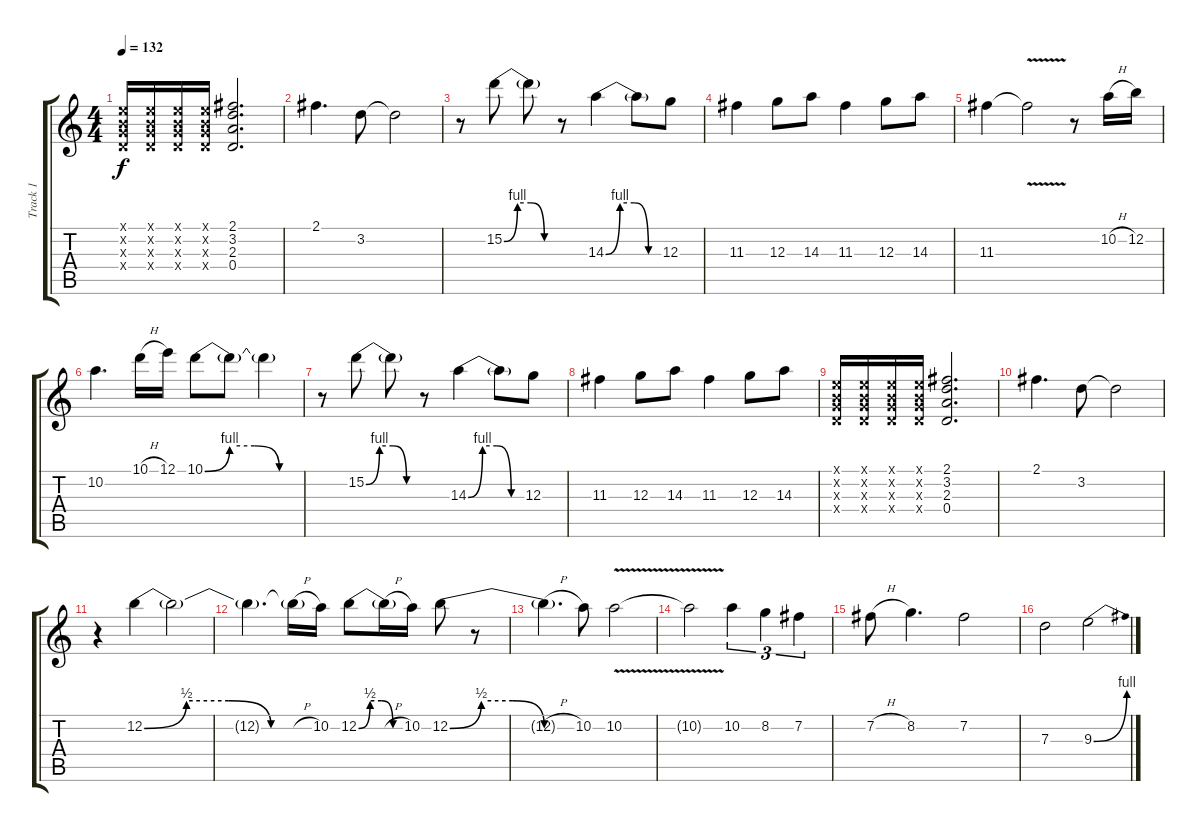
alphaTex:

\track ("Track 1" "Track 1") {instrument acousticguitarsteel}
\staff {score tabs}
\tuning (E4 B3 G3 D3 A2 E2) {hide}
\ts (4 4)
\tempo 132
\clef g2
\ks c
(0.1{x} 0.2{x} 0.3{x} 0.4{x}).16{dy f} (0.1{x} 0.2{x} 0.3{x} 0.4{x}).16 (0.1{x} 0.2{x} 0.3{x} 0.4{x}).16 (0.1{x} 0.2{x} 0.3{x} 0.4{x}).16 (2.1 3.2 2.3 0.4).2{d} |
2.1.4{d} 3.2.8 3.2{t}.2 |
r.8 15.2{be (custom 0 0 15 4 30 4 45 0 60 0)}.8 15.2{t}.8 r.8 14.3{be (custom 0 0 15 4 30 4 45 0 60 0)}.4 14.3{t}.8 12.3.8 |
11.3.4 12.3.8 14.3.8 11.3.4 12.3.8 14.3.8 |
11.3.4 11.3{v t}.2 r.8 10.2{h}.16 12.2.16 |
10.2.4{d} 10.1{h}.16 12.1.16 10.1{be (custom 0 0 15 4 30 4 45 0 60 0)}.8 10.1{t}.8 10.1{t}.4 |
r.8 15.2{be (custom 0 0 15 4 30 4 45 0 60 0)}.8 15.2{t}.8 r.8 14.3{be (custom 0 0 15 4 30 4 45 0 60 0)}.4 14.3{t}.8 12.3.8 |
11.3.4 12.3.8 14.3.8 11.3.4 12.3.8 14.3.8 |
(0.1{x} 0.2{x} 0.3{x} 0.4{x}).16 (0.1{x} 0.2{x} 0.3{x} 0.4{x}).16 (0.1{x} 0.2{x} 0.3{x} 0.4{x}).16 (0.1{x} 0.2{x} 0.3{x} 0.4{x}).16 (2.1 3.2 2.3 0.4).2{d} |
2.1.4{d} 3.2.8 3.2{t}.2 |
r.4 12.2{be (custom 0 0 15 2 30 2 45 0 60 0)}.4 12.2{t}.2 |
12.2{t}.4{d} 12.2{h t}.16 10.2.16 12.2{be (custom 0 0 15 2 30 2 45 0 60 0)}.8 12.2{h t}.16 10.2.16 12.2{be (custom 0 0 15 2 30 2 45 0 60 0)}.8 r.8 |
12.2{h t}.4{d} 10.2.8 10.2{v}.2 |
10.2{t}.2 10.2.4{tu (3 2)} 8.2.4{tu (3 2)} 7.2.4{tu (3 2)} |
7.2{h}.8 8.2.4{d} 7.2.2 |
7.3.2 9.3{be (bend 0 0 60 4)}.2
